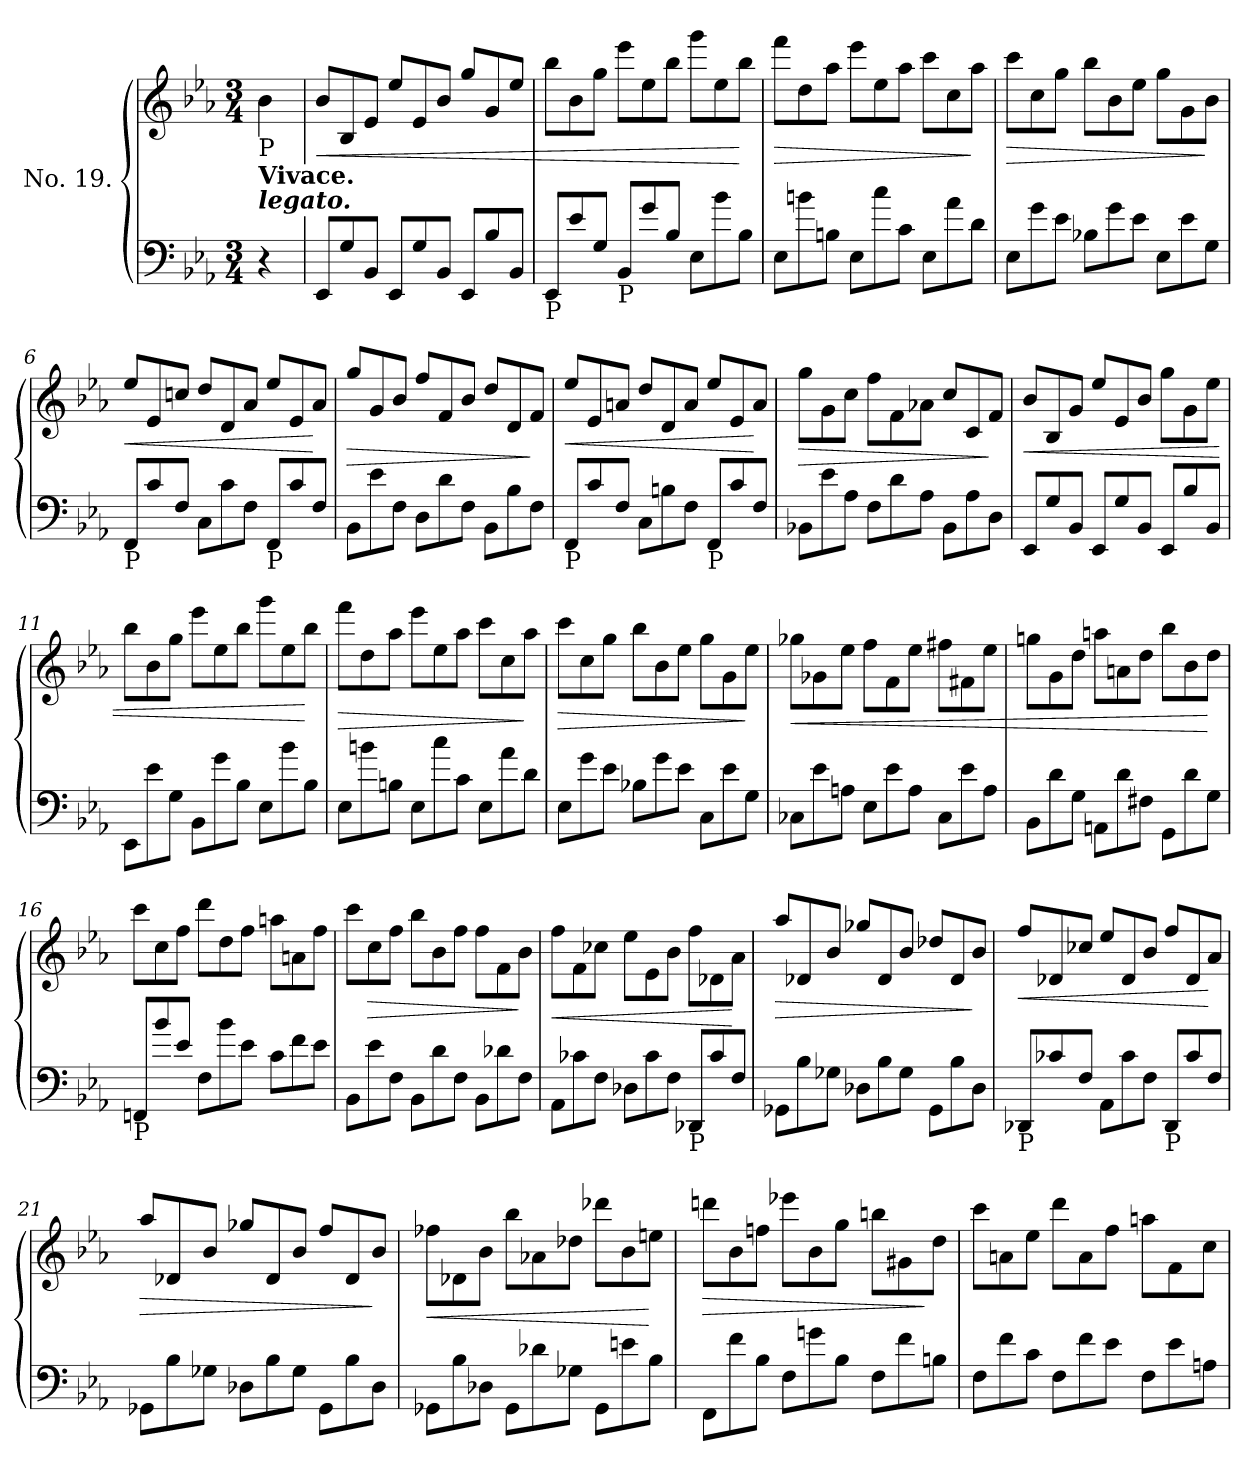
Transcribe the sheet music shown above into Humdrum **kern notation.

**kern	**kern	**dynam
*part1	*part1	*part1
*staff2	*staff1	*staff1/2
*I"No. 19.	*	*
*clefF4	*clefG2	*
*k[b-e-a-]	*k[b-e-a-]	*
*E-:	*E-:	*
*M3/4	*M3/4	*
=1	=1	=1
!	!LO:TX:b:B:t=Vivace.	!
!	!LO:TX:b:Bi:t=legato.	!
!	!LO:TX:b:t=P	!
4r	4b-\	.
=2	=2	=2
*Xtuplet	*Xtuplet	*
!	!	!LO:HP:b
12EE-/L	12b-/L	<
12G/	12B-/	.
12BB-/J	12e-/J	.
12EE-/L	12ee-/L	.
12G/	12e-/	.
12BB-/J	12b-/J	.
12EE-/L	12gg/L	.
12B-/	12g/	.
12BB-/J	12ee-/J	.
=3	=3	=3
!LO:TX:b:t=P	!	!
12EE-/L	12bb-\L	.
12e-/	12b-\	.
12G/J	12gg\J	.
!LO:TX:b:t=P	!	!
12BB-/L	12eee-\L	.
12g/	12ee-\	.
12B-/J	12bb-\J	.
12E-\L	12ggg\L	.
12b-\	12ee-\	.
12B-\J	12bb-\J	[
=4	=4	=4
!	!	!LO:HP:b
12E-\L	12fff\L	>
12bn\	12dd\	.
12Bn\J	12aa-\J	.
12E-\L	12eee-\L	.
12cc\	12ee-\	.
12c\J	12aa-\J	.
12E-\L	12ccc\L	.
12a-\	12cc\	.
12d\J	12aa-\J	]
=5	=5	=5
!	!	!LO:HP:b
12E-\L	12ccc\L	>
12g\	12cc\	.
12e-\J	12gg\J	.
12B-X\L	12bb-\L	.
12g\	12b-\	.
12e-\J	12ee-\J	.
12E-\L	12gg\L	.
12e-\	12g\	.
12G\J	12b-\J	]
!!LO:LB:g=z
=6	=6	=6
!LO:TX:b:t=P	!	!
!	!	!LO:HP:b
12FF/L	12ee-/L	<
12c/	12e-/	.
12F/J	12ccn/J	.
12C\L	12dd/L	.
12c\	12d/	.
12F\J	12a-/J	.
!LO:TX:b:t=P	!	!
12FF/L	12ee-/L	.
12c/	12e-/	.
12F/J	12a-/J	[
=7	=7	=7
!	!	!LO:HP:b
12BB-\L	12gg/L	>
12e-\	12g/	.
12F\J	12b-/J	.
12D\L	12ff/L	.
12d\	12f/	.
12F\J	12b-/J	.
12BB-\L	12dd/L	.
12B-\	12d/	.
12F\J	12f/J	]
=8	=8	=8
!LO:TX:b:t=P	!	!
!	!	!LO:HP:b
12FF/L	12ee-/L	<
12c/	12e-/	.
12F/J	12an/J	.
12C\L	12dd/L	.
12Bn\	12d/	.
12F\J	12a/J	.
!LO:TX:b:t=P	!	!
12FF/L	12ee-/L	.
12c/	12e-/	.
12F/J	12a/J	[
=9	=9	=9
!	!	!LO:HP:b
12BB-X\L	12gg\L	>
12e-\	12g\	.
12A-\J	12cc\J	.
12F\L	12ff\L	.
12d\	12f\	.
12A-\J	12a-X\J	.
12BB-\L	12cc/L	.
12A-\	12c/	.
12D\J	12f/J	]
!!LO:LB:g=z
=10	=10	=10
!	!	!LO:HP:b
12EE-/L	12b-/L	<
12G/	12B-/	.
12BB-/J	12g/J	.
12EE-/L	12ee-/L	.
12G/	12e-/	.
12BB-/J	12b-/J	.
12EE-/L	12gg\L	.
12B-/	12g\	.
12BB-/J	12ee-\J	.
=11	=11	=11
12EE-\L	12bb-\L	.
12e-\	12b-\	.
12G\J	12gg\J	.
12BB-\L	12eee-\L	.
12g\	12ee-\	.
12B-\J	12bb-\J	.
12E-\L	12ggg\L	.
12b-\	12ee-\	.
12B-\J	12bb-\J	[
=12	=12	=12
!	!	!LO:HP:b
12E-\L	12fff\L	>
12bn\	12dd\	.
12Bn\J	12aa-\J	.
12E-\L	12eee-\L	.
12cc\	12ee-\	.
12c\J	12aa-\J	.
12E-\L	12ccc\L	.
12a-\	12cc\	.
12d\J	12aa-\J	]
=13	=13	=13
!	!	!LO:HP:b
12E-\L	12ccc\L	>
12g\	12cc\	.
12e-\J	12gg\J	.
12B-X\L	12bb-\L	.
12g\	12b-\	.
12e-\J	12ee-\J	.
12C\L	12gg\L	.
12e-\	12g\	.
12G\J	12ee-\J	]
!!LO:LB:g=z
=14	=14	=14
!	!	!LO:HP:b
12C-X\L	12gg-X\L	<
12e-\	12g-X\	.
12An\J	12ee-\J	.
12E-\L	12ff\L	.
12e-\	12f\	.
12A\J	12ee-\J	.
12C-\L	12ff#X\L	.
12e-\	12f#X\	.
12A\J	12ee-\J	.
=15	=15	=15
12BB-\L	12ggn\L	.
12d\	12g\	.
12G\J	12dd\J	.
12AAn\L	12aan\L	.
12d\	12an\	.
12F#X\J	12dd\J	.
12GG\L	12bb-\L	.
12d\	12b-\	.
12G\J	12dd\J	[
=16	=16	=16
!LO:TX:b:t=P	!	!
12FFn/L	12ccc\L	.
12b-/	12cc\	.
12e-/J	12ff\J	.
12F\L	12ddd\L	.
12b-\	12dd\	.
12e-\J	12ff\J	.
12c\L	12aan\L	.
12f\	12an\	.
12e-\J	12ff\J	.
=17	=17	=17
12BB-\L	12ccc\L	.
!	!	!LO:HP:b
12e-\	12cc\	>
12F\J	12ff\J	.
12BB-\L	12bb-\L	.
12d\	12b-\	.
12F\J	12ff\J	.
12BB-\L	12ff\L	.
12d-X\	12f\	.
12F\J	12b-\J	]
!!LO:LB:g=z
=18	=18	=18
!	!	!LO:HP:b
12AA-\L	12ff\L	<
12c-X\	12f\	.
12F\J	12cc-X\J	.
12D-X\L	12ee-\L	.
12c-\	12e-\	.
12F\J	12b-\J	.
!LO:TX:b:t=P	!	!
12DD-Xi/L	12ff\L	.
12c-/	12d-X\	.
12F/J	12a-\J	[
=19	=19	=19
!	!	!LO:HP:b
12GG-X\L	12aa-/L	>
12B-\	12d-X/	.
12G-X\J	12b-/J	.
12D-X\L	12gg-X/L	.
12B-\	12d-/	.
12G-\J	12b-/J	.
12GG-\L	12dd-X/L	.
12B-\	12d-/	.
12D-\J	12b-/J	]
=20	=20	=20
!LO:TX:b:t=P	!	!
!	!	!LO:HP:b
12DD-X/L	12ff/L	<
12c-X/	12d-X/	.
12F/J	12cc-X/J	.
12AA-\L	12ee-/L	.
12c-\	12d-/	.
12F\J	12b-/J	.
!LO:TX:b:t=P	!	!
12DD-/L	12ff/L	.
12c-/	12d-/	.
12F/J	12a-/J	[
=21	=21	=21
!	!	!LO:HP:b
12GG-X\L	12aa-/L	>
12B-\	12d-X/	.
12G-Xi\J	12b-/J	.
12D-X\L	12gg-X/L	.
12B-\	12d-/	.
12G-\J	12b-/J	.
12GG-\L	12ff/L	.
12B-\	12d-/	.
12D-\J	12b-/J	]
!!LO:PB:g=z
=22	=22	=22
!	!	!LO:HP:b
12GG-X\L	12ff-X\L	<
12B-\	12d-X\	.
12D-X\J	12b-\J	.
12GG-\L	12bb-\L	.
12d-Xi\	12a-X\	.
12G-X\J	12dd-X\J	.
12GG-\L	12ddd-X\L	.
12en\	12b-\	.
12B-\J	12een\J	[
=23	=23	=23
!	!	!LO:HP:b
12FF\L	12dddn\L	>
12f\	12b-\	.
12B-\J	12ffn\J	.
12F\L	12eee-X\L	.
12gn\	12b-\	.
12B-\J	12gg\J	.
12F\L	12bbn\L	.
12f\	12g#X\	.
12Bn\J	12dd\J	]
=24	=24	=24
12F\L	12ccc\L	.
12f\	12an\	.
12c\J	12ee-\J	.
12F\L	12ddd\L	.
12f\	12a\	.
12e-\J	12ff\J	.
12F\L	12aan\L	.
12e-\	12f\	.
12An\J	12cc\J	.
=	=	=
*-	*-	*-
